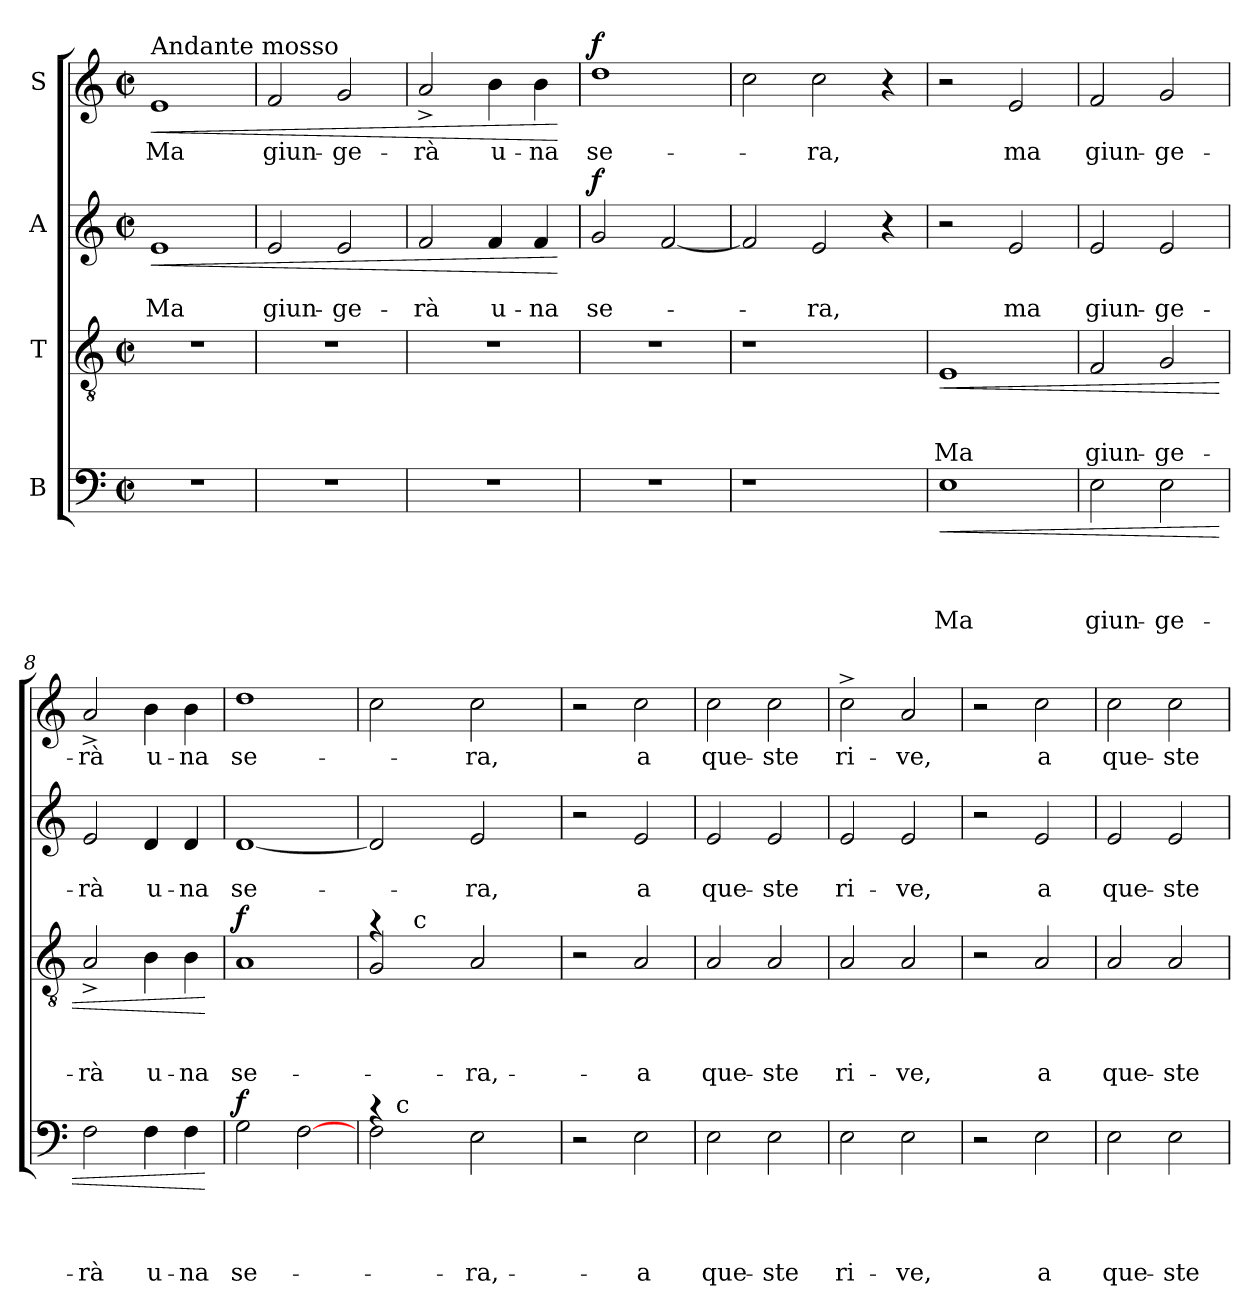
**kern	**text	**text	**text	**text	**dynam	**kern	**text	**text	**text	**dynam	**kern	**text	**text	**dynam	**kern	**text	**dynam
*part4	*part4	*part4	*part4	*part4	*part4	*part3	*part3	*part3	*part3	*part3	*part2	*part2	*part2	*part2	*part1	*part1	*part1
*staff4	*staff4	*staff4	*staff4	*staff4	*staff4	*staff3	*staff3	*staff3	*staff3	*staff3	*staff2	*staff2	*staff2	*staff2	*staff1	*staff1	*staff1
*I"B	*	*	*	*	*	*I"T	*	*	*	*	*I"A	*	*	*	*I"S	*	*
*clefF4	*	*	*	*	*	*clefGv2	*	*	*	*	*clefG2	*	*	*	*clefG2	*	*
*k[]	*	*	*	*	*	*k[]	*	*	*	*	*k[]	*	*	*	*k[]	*	*
*C:	*	*	*	*	*	*C:	*	*	*	*	*C:	*	*	*	*C:	*	*
*M2/2	*	*	*	*	*	*M2/2	*	*	*	*	*M2/2	*	*	*	*M2/2	*	*
*met(c|)	*	*	*	*	*	*met(c|)	*	*	*	*	*met(c|)	*	*	*	*met(c|)	*	*
=1	=1	=1	=1	=1	=1	=1	=1	=1	=1	=1	=1	=1	=1	=1	=1	=1	=1
!	!	!	!	!	!	!	!	!	!	!	!	!	!	!	!LO:TX:a:t=Andante mosso	!	!
!	!	!	!	!	!	!	!	!	!	!	!	!	!LO:LY:b	!LO:HP:b	!	!LO:LY:b	!LO:HP:b
1r	.	.	.	.	.	1r	.	.	.	.	1e	.	Ma	<	1e	Ma	<
=2	=2	=2	=2	=2	=2	=2	=2	=2	=2	=2	=2	=2	=2	=2	=2	=2	=2
!	!	!	!	!	!	!	!	!	!	!	!	!	!LO:LY:b	!	!	!LO:LY:b	!
1r	.	.	.	.	.	1r	.	.	.	.	2e/	.	giun-	.	2f/	giun-	.
!	!	!	!	!	!	!	!	!	!	!	!	!	!LO:LY:b	!	!	!LO:LY:b	!
.	.	.	.	.	.	.	.	.	.	.	2e/	.	-ge-	.	2g/	-ge-	.
=3	=3	=3	=3	=3	=3	=3	=3	=3	=3	=3	=3	=3	=3	=3	=3	=3	=3
!	!	!	!	!	!	!	!	!	!	!	!	!	!LO:LY:b	!	!	!LO:LY:b	!
1r	.	.	.	.	.	1r	.	.	.	.	2f/	.	-rà	.	2a^</	-rà	.
!	!	!	!	!	!	!	!	!	!	!	!	!	!LO:LY:b:rj	!	!	!LO:LY:b:rj	!
.	.	.	.	.	.	.	.	.	.	.	4f/	.	u-	.	4b\	u-	.
!	!	!	!	!	!	!	!	!	!	!	!	!	!LO:LY:b	!	!	!LO:LY:b	!
.	.	.	.	.	.	.	.	.	.	.	4f/	.	-na	.	4b\	-na	.
.	.	.	.	.	.	.	.	.	.	.	.	.	.	[	.	.	[
=4	=4	=4	=4	=4	=4	=4	=4	=4	=4	=4	=4	=4	=4	=4	=4	=4	=4
!	!	!	!	!	!	!	!	!	!	!	!	!	!LO:LY:b	!LO:DY:a	!	!LO:LY:b	!LO:DY:a
1r	.	.	.	.	.	1r	.	.	.	.	2g/	.	se-	f	1dd	se-	f
.	.	.	.	.	.	.	.	.	.	.	[<2f/	.	.	.	.	.	.
=5	=5	=5	=5	=5	=5	=5	=5	=5	=5	=5	=5	=5	=5	=5	=5	=5	=5
!LO:N:vis=1	!	!	!	!	!	!LO:N:vis=1	!	!	!	!	!	!	!	!	!	!	!
1r	.	.	.	.	.	1r	.	.	.	.	2f/]	.	.	.	2cc\	.	.
!	!	!	!	!	!	!	!	!	!	!	!	!	!LO:LY:b	!	!	!LO:LY:b	!
.	.	.	.	.	.	.	.	.	.	.	2e/	.	-ra,	.	2cc\	-ra,	.
4ryy	.	.	.	.	.	4ryy	.	.	.	.	4r	.	.	.	4r	.	.
=6	=6	=6	=6	=6	=6	=6	=6	=6	=6	=6	=6	=6	=6	=6	=6	=6	=6
!	!	!	!	!LO:LY:b	!LO:HP:b	!	!	!	!LO:LY:b	!LO:HP:b	!	!	!	!	!	!	!
1E	.	.	.	Ma	<	1E	.	.	Ma	<	2r	.	.	.	2r	.	.
!	!	!	!	!	!	!	!	!	!	!	!	!	!LO:LY:b	!	!	!LO:LY:b	!
.	.	.	.	.	.	.	.	.	.	.	2e/	.	ma	.	2e/	ma	.
=7	=7	=7	=7	=7	=7	=7	=7	=7	=7	=7	=7	=7	=7	=7	=7	=7	=7
!	!	!	!	!LO:LY:b	!	!	!	!	!LO:LY:b	!	!	!	!LO:LY:b	!	!	!LO:LY:b	!
2E\	.	.	.	giun-	.	2F/	.	.	giun-	.	2e/	.	giun-	.	2f/	giun-	.
!	!	!	!	!LO:LY:b	!	!	!	!	!LO:LY:b	!	!	!	!LO:LY:b	!	!	!LO:LY:b	!
2E\	.	.	.	-ge-	.	2G/	.	.	-ge-	.	2e/	.	-ge-	.	2g/	-ge-	.
=8	=8	=8	=8	=8	=8	=8	=8	=8	=8	=8	=8	=8	=8	=8	=8	=8	=8
!	!	!	!	!LO:LY:b	!	!	!	!	!LO:LY:b	!	!	!	!LO:LY:b	!	!	!LO:LY:b	!
2F\	.	.	.	-rà	.	2A^</	.	.	-rà	.	2e/	.	-rà	.	2a^</	-rà	.
!	!	!	!	!LO:LY:b:rj	!	!	!	!	!LO:LY:b:rj	!	!	!	!LO:LY:b:rj	!	!	!LO:LY:b:rj	!
4F\	.	.	.	u-	.	4B\	.	.	u-	.	4d/	.	u-	.	4b\	u-	.
!	!	!	!	!LO:LY:b	!	!	!	!	!LO:LY:b	!	!	!	!LO:LY:b	!	!	!LO:LY:b	!
4F\	.	.	.	-na	.	4B\	.	.	-na	.	4d/	.	-na	.	4b\	-na	.
.	.	.	.	.	[	.	.	.	.	[	.	.	.	.	.	.	.
=9	=9	=9	=9	=9	=9	=9	=9	=9	=9	=9	=9	=9	=9	=9	=9	=9	=9
!	!	!	!	!LO:LY:b	!LO:DY:a	!	!	!	!LO:LY:b	!LO:DY:a	!	!	!LO:LY:b	!	!	!LO:LY:b	!
2G\	.	.	.	se-	f	1A	.	.	se-	f	[<1d	.	se-	.	1dd	se-	.
[>2F\	.	.	.	.	.	.	.	.	.	.	.	.	.	.	.	.	.
=10	=10	=10	=10	=10	=10	=10	=10	=10	=10	=10	=10	=10	=10	=10	=10	=10	=10
*^	*	*	*	*	*	*^	*	*	*	*	*	*	*	*	*	*	*
*	*^	*	*	*	*	*	*	*^	*	*	*	*	*	*	*	*	*	*	*
2F\	4rc	8ryy	.	.	.	.	.	2G/	4ra	8.ryy	.	.	.	.	2d/]	.	.	.	2cc\	.	.
!	!	!LO:TX:a:t=c	!	!	!	!	!	!	!	!	!	!	!	!	!	!	!	!	!	!	!
.	.	2..ryy	.	.	.	.	.	.	.	.	.	.	.	.	.	.	.	.	.	.	.
!	!	!	!	!	!	!	!	!	!	!LO:TX:a:t=c	!	!	!	!	!	!	!	!	!	!	!
.	.	.	.	.	.	.	.	.	.	2ryy	.	.	.	.	.	.	.	.	.	.	.
.	4ryy	.	.	.	.	.	.	.	4ryy	.	.	.	.	.	.	.	.	.	.	.	.
!	!	!	!	!	!	!LO:LY:b	!	!	!	!	!	!	!LO:LY:b	!	!	!	!LO:LY:b	!	!	!LO:LY:b	!
2ryy	2E\	.	.	.	.	-ra,	.	2ryy	2A/	.	.	.	-ra,	.	2e/	.	-ra,	.	2cc\	-ra,	.
.	.	.	.	.	.	.	.	.	.	4ryy	.	.	.	.	.	.	.	.	.	.	.
.	.	.	.	.	.	.	.	.	.	16ryy	.	.	.	.	.	.	.	.	.	.	.
*v	*v	*v	*	*	*	*	*	*	*	*	*	*	*	*	*	*	*	*	*	*	*
*	*	*	*	*	*	*v	*v	*v	*	*	*	*	*	*	*	*	*	*	*
=11	=11	=11	=11	=11	=11	=11	=11	=11	=11	=11	=11	=11	=11	=11	=11	=11	=11
2r	.	.	.	.	.	2r	.	.	.	.	2r	.	.	.	2r	.	.
!	!	!	!	!LO:LY:b	!	!	!	!	!LO:LY:b	!	!	!	!LO:LY:b	!	!	!LO:LY:b	!
2E\	.	.	.	a	.	2A/	.	.	a	.	2e/	.	a	.	2cc\	a	.
=12	=12	=12	=12	=12	=12	=12	=12	=12	=12	=12	=12	=12	=12	=12	=12	=12	=12
!	!	!	!	!LO:LY:b	!	!	!	!	!LO:LY:b	!	!	!	!LO:LY:b	!	!	!LO:LY:b	!
2E\	.	.	.	que-	.	2A/	.	.	que-	.	2e/	.	que-	.	2cc\	que-	.
!	!	!	!	!LO:LY:b	!	!	!	!	!LO:LY:b	!	!	!	!LO:LY:b	!	!	!LO:LY:b	!
2E\	.	.	.	-ste	.	2A/	.	.	-ste	.	2e/	.	-ste	.	2cc\	-ste	.
=13	=13	=13	=13	=13	=13	=13	=13	=13	=13	=13	=13	=13	=13	=13	=13	=13	=13
!	!	!	!	!LO:LY:b	!	!	!	!	!LO:LY:b	!	!	!	!LO:LY:b	!	!	!LO:LY:b	!
2E\	.	.	.	ri-	.	2A/	.	.	ri-	.	2e/	.	ri-	.	2cc^>\	ri-	.
!	!	!	!	!LO:LY:b	!	!	!	!	!LO:LY:b	!	!	!	!LO:LY:b	!	!	!LO:LY:b	!
2E\	.	.	.	-ve,	.	2A/	.	.	-ve,	.	2e/	.	-ve,	.	2a/	-ve,	.
=14	=14	=14	=14	=14	=14	=14	=14	=14	=14	=14	=14	=14	=14	=14	=14	=14	=14
2r	.	.	.	.	.	2r	.	.	.	.	2r	.	.	.	2r	.	.
!	!	!	!	!LO:LY:b	!	!	!	!	!LO:LY:b	!	!	!	!LO:LY:b	!	!	!LO:LY:b	!
2E\	.	.	.	a	.	2A/	.	.	a	.	2e/	.	a	.	2cc\	a	.
=15	=15	=15	=15	=15	=15	=15	=15	=15	=15	=15	=15	=15	=15	=15	=15	=15	=15
!	!	!	!	!LO:LY:b	!	!	!	!	!LO:LY:b	!	!	!	!LO:LY:b	!	!	!LO:LY:b	!
2E\	.	.	.	que-	.	2A/	.	.	que-	.	2e/	.	que-	.	2cc\	que-	.
!	!	!	!	!LO:LY:b	!	!	!	!	!LO:LY:b	!	!	!	!LO:LY:b	!	!	!LO:LY:b	!
2E\	.	.	.	-ste	.	2A/	.	.	-ste	.	2e/	.	-ste	.	2cc\	-ste	.
=	=	=	=	=	=	=	=	=	=	=	=	=	=	=	=	=	=
*-	*-	*-	*-	*-	*-	*-	*-	*-	*-	*-	*-	*-	*-	*-	*-	*-	*-
